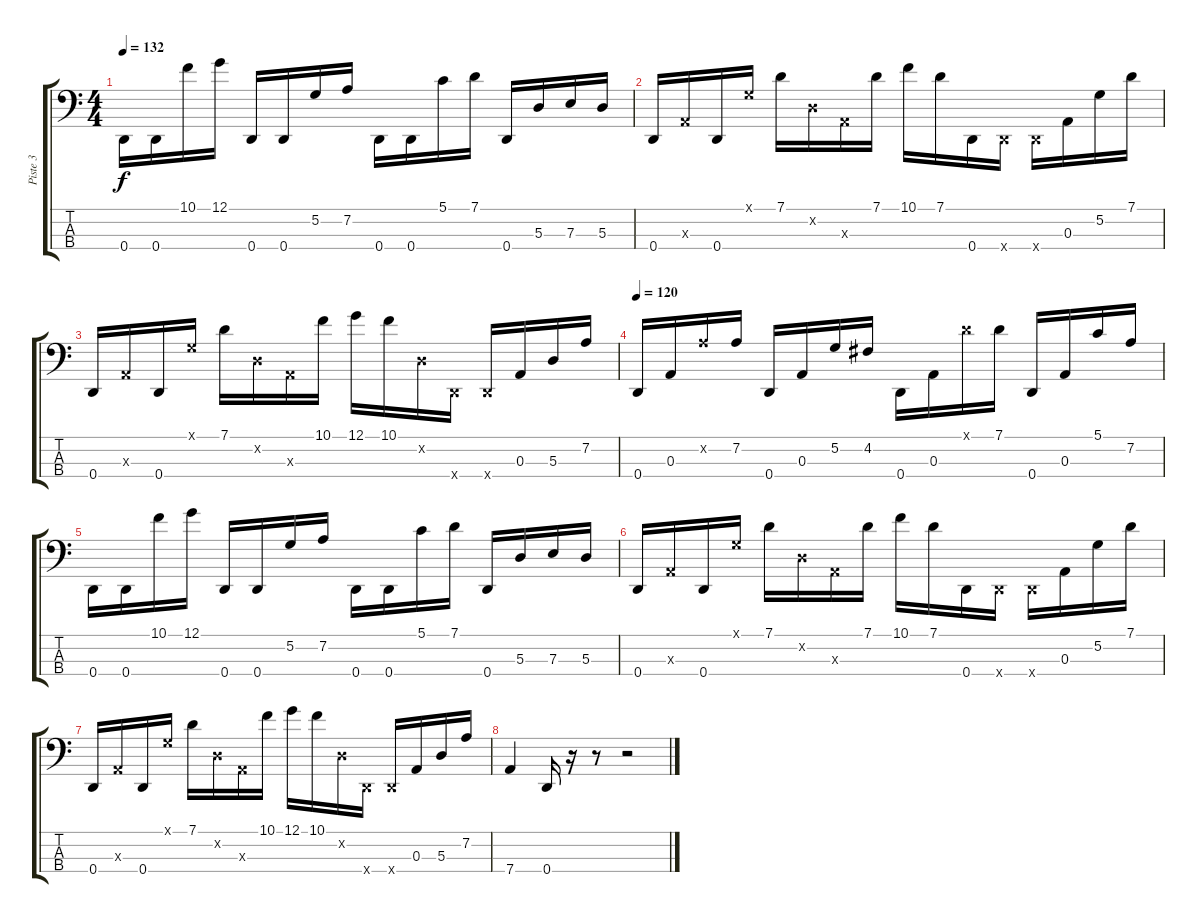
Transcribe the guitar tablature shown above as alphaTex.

\track ("Piste 3" "Piste 3") {instrument slapbass1}
\staff {score tabs}
\tuning (G2 D2 A1 D1) {hide}
\ts (4 4)
\tempo 132
\clef f4
\ks c
0.4.16{dy f} 0.4.16 10.1.16 12.1.16 0.4.16 0.4.16 5.2.16 7.2.16 0.4.16 0.4.16 5.1.16 7.1.16 0.4.16 5.3.16 7.3.16 5.3.16 |
0.4.16 0.3{x}.16 0.4.16 0.1{x}.16 7.1.16 0.2{x}.16 0.3{x}.16 7.1.16 10.1.16 7.1.16 0.4.16 0.4{x}.16 0.4{x}.16 0.3.16 5.2.16 7.1.16 |
0.4.16 0.3{x}.16 0.4.16 0.1{x}.16 7.1.16 0.2{x}.16 0.3{x}.16 10.1.16 12.1.16 10.1.16 0.2{x}.16 0.4{x}.16 0.4{x}.16 0.3.16 5.3.16 7.2.16 |
\tempo 120
0.4.16{volume 16} 0.3.16 7.2{x}.16 7.2.16 0.4.16 0.3.16 5.2.16 4.2.16 0.4.16 0.3.16 7.1{x}.16 7.1.16 0.4.16 0.3.16 5.1.16 7.2.16 |
0.4.16 0.4.16 10.1.16 12.1.16 0.4.16 0.4.16 5.2.16 7.2.16 0.4.16 0.4.16 5.1.16 7.1.16 0.4.16 5.3.16 7.3.16 5.3.16 |
0.4.16 0.3{x}.16 0.4.16 0.1{x}.16 7.1.16 0.2{x}.16 0.3{x}.16 7.1.16 10.1.16 7.1.16 0.4.16 0.4{x}.16 0.4{x}.16 0.3.16 5.2.16 7.1.16 |
0.4.16 0.3{x}.16 0.4.16 0.1{x}.16 7.1.16 0.2{x}.16 0.3{x}.16 10.1.16 12.1.16 10.1.16 0.2{x}.16 0.4{x}.16 0.4{x}.16 0.3.16 5.3.16 7.2.16 |
7.4.4 0.4.16 r.16 r.8 r.2
